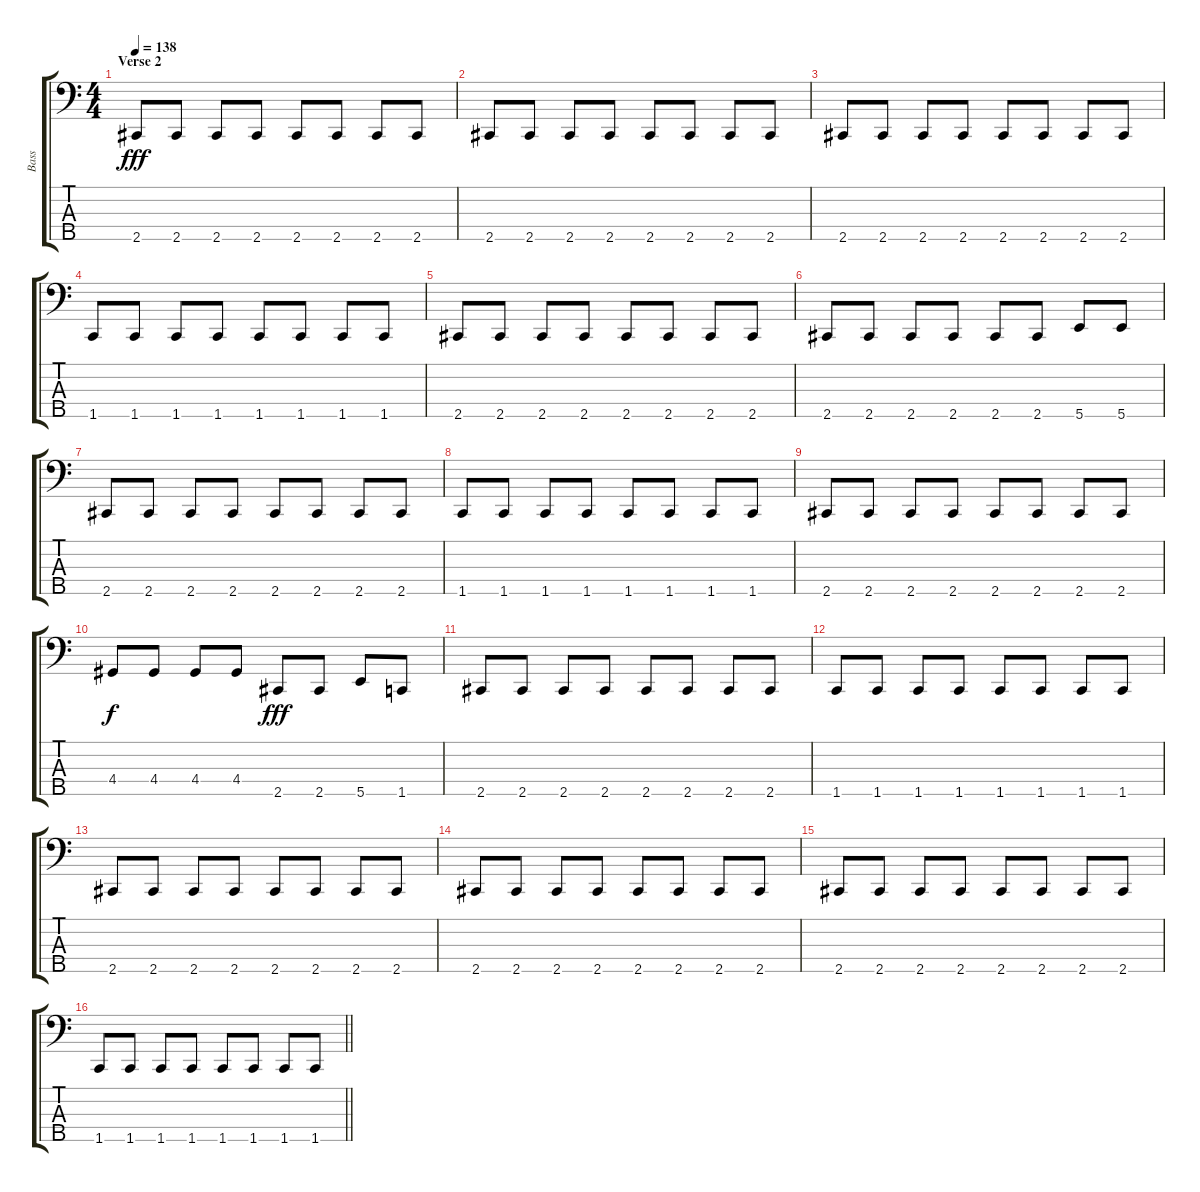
\track ("Bass" "Bass") {instrument electricbassfinger}
\staff {score tabs}
\tuning (G2 D2 A1 E1 B0) {hide}
\ts (4 4)
\section ("" "Verse 2")
\tempo 138
\clef f4
\ks c
2.5.8{dy fff} 2.5.8 2.5.8 2.5.8 2.5.8 2.5.8 2.5.8 2.5.8 |
2.5.8 2.5.8 2.5.8 2.5.8 2.5.8 2.5.8 2.5.8 2.5.8 |
2.5.8 2.5.8 2.5.8 2.5.8 2.5.8 2.5.8 2.5.8 2.5.8 |
1.5.8 1.5.8 1.5.8 1.5.8 1.5.8 1.5.8 1.5.8 1.5.8 |
2.5.8 2.5.8 2.5.8 2.5.8 2.5.8 2.5.8 2.5.8 2.5.8 |
2.5.8 2.5.8 2.5.8 2.5.8 2.5.8 2.5.8 5.5.8 5.5.8 |
2.5.8 2.5.8 2.5.8 2.5.8 2.5.8 2.5.8 2.5.8 2.5.8 |
1.5.8 1.5.8 1.5.8 1.5.8 1.5.8 1.5.8 1.5.8 1.5.8 |
2.5.8 2.5.8 2.5.8 2.5.8 2.5.8 2.5.8 2.5.8 2.5.8 |
4.4.8{dy f} 4.4.8 4.4.8 4.4.8 2.5.8{dy fff} 2.5.8 5.5.8 1.5.8 |
2.5.8 2.5.8 2.5.8 2.5.8 2.5.8 2.5.8 2.5.8 2.5.8 |
1.5.8 1.5.8 1.5.8 1.5.8 1.5.8 1.5.8 1.5.8 1.5.8 |
2.5.8 2.5.8 2.5.8 2.5.8 2.5.8 2.5.8 2.5.8 2.5.8 |
2.5.8 2.5.8 2.5.8 2.5.8 2.5.8 2.5.8 2.5.8 2.5.8 |
2.5.8 2.5.8 2.5.8 2.5.8 2.5.8 2.5.8 2.5.8 2.5.8 |
\barLineRight lightlight
1.5.8 1.5.8 1.5.8 1.5.8 1.5.8 1.5.8 1.5.8 1.5.8
